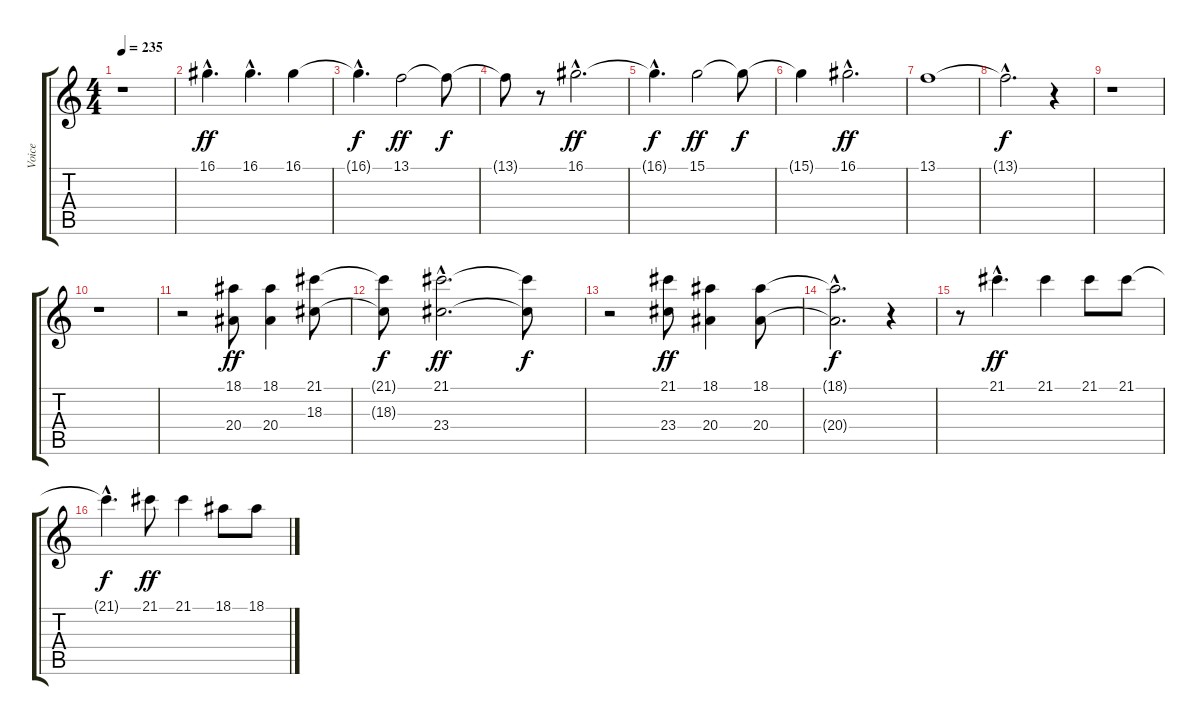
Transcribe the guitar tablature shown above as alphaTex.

\track ("Voice" "Voice") {instrument synthvoice}
\staff {score tabs}
\tuning (E4 B3 G3 D3 A2 E2) {hide}
\ts (4 4)
\tempo 235
\clef g2
\ks c
r.1{dy f} |
16.1{hac}.4{d dy ff} 16.1{hac}.4{d} 16.1.4 |
16.1{hac t}.4{d dy f} 13.1.2{dy ff} 13.1{t}.8{dy f} |
13.1{t}.8 r.8 16.1{hac}.2{d dy ff} |
16.1{hac t}.4{d dy f} 15.1.2{dy ff} 15.1{t}.8{dy f} |
15.1{t}.4 16.1{hac}.2{d dy ff} |
13.1.1 |
13.1{hac t}.2{d dy f} r.4 |
r.1 |
r.1 |
r.2 (18.1 20.4).8{dy ff} (18.1 20.4).4 (21.1 18.3).8 |
(21.1{t} 18.3{t}).8{dy f} (21.1{hac} 23.4{hac}).2{d dy ff} (21.1{t} 23.4{t}).8{dy f} |
r.2 (21.1 23.4).8{dy ff} (18.1 20.4).4 (18.1 20.4).8 |
(18.1{hac t} 20.4{hac t}).2{d dy f} r.4 |
r.8 21.1{hac}.4{d dy ff} 21.1.4 21.1.8 21.1.8 |
21.1{hac t}.4{d dy f} 21.1.8{dy ff} 21.1.4 18.1.8 18.1.8
